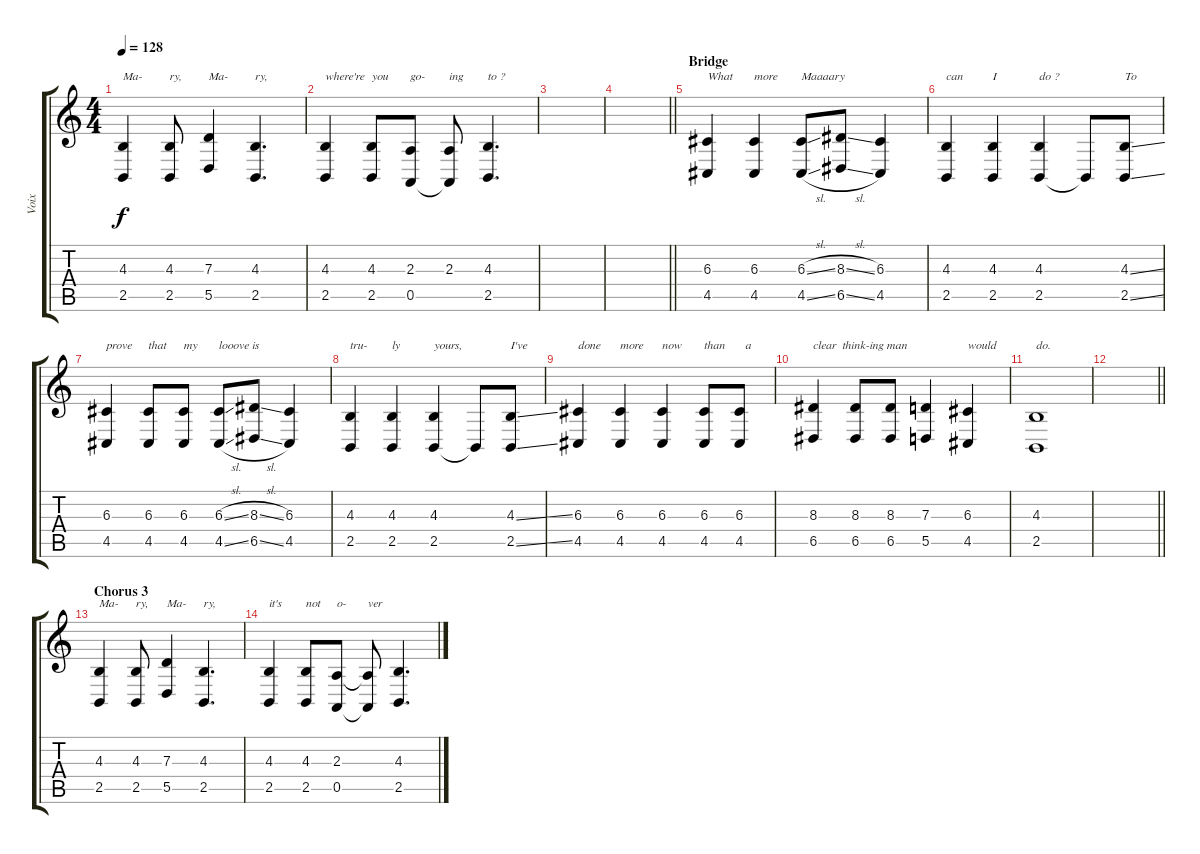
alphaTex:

\track ("Voix" "Voix") {instrument tremolostrings}
\staff {score tabs}
\tuning (E4 B3 G3 D3 A2 E2) {hide}
\ts (4 4)
\tempo 128
\clef g2
\ks c
(4.3 2.5).4{txt "Ma-" dy f} (4.3 2.5).8{txt "ry,"} (7.3 5.5).4{txt "Ma-"} (4.3 2.5).4{d txt "ry,"} |
(4.3 2.5).4{txt "where're"} (4.3 2.5).8{txt "you"} (2.3 0.5).8{txt "go-"} (2.3 0.5{t}).8{txt "ing"} (4.3 2.5).4{d txt "to ?"} |
|
\barLineRight lightlight
|
\section ("" "Bridge")
(6.3 4.5).4{txt "What"} (6.3 4.5).4{txt "more"} (6.3{sl} 4.5{sl}).8{txt "Maaaary"} (8.3{sl} 6.5{sl}).8 (6.3 4.5).4 |
(4.3 2.5).4{txt "can"} (4.3 2.5).4{txt "I"} (4.3 2.5).4{txt "do ?"} 2.5{t}.8 (4.3{ss} 2.5{ss}).8{txt "To"} |
(6.3 4.5).4{txt "prove"} (6.3 4.5).8{txt "that"} (6.3 4.5).8{txt "my"} (6.3{sl} 4.5{sl}).8{txt "looove is"} (8.3{sl} 6.5{sl}).8 (6.3 4.5).4 |
(4.3 2.5).4{txt "tru-"} (4.3 2.5).4{txt "ly"} (4.3 2.5).4{txt "yours,"} 2.5{t}.8 (4.3{ss} 2.5{ss}).8{txt "I've"} |
(6.3 4.5).4{txt "done"} (6.3 4.5).4{txt "more"} (6.3 4.5).4{txt "now"} (6.3 4.5).8{txt "than"} (6.3 4.5).8{txt "  a"} |
(8.3 6.5).4{txt "clear  think-ing man"} (8.3 6.5).8 (8.3 6.5).8 (7.3 5.5).4 (6.3 4.5).4{txt "would"} |
(4.3 2.5).1{txt "do."} |
\barLineRight lightlight
|
\section ("" "Chorus 3")
(4.3 2.5).4{txt "Ma-"} (4.3 2.5).8{txt "ry,"} (7.3 5.5).4{txt "Ma-"} (4.3 2.5).4{d txt "ry,"} |
(4.3 2.5).4{txt "it's"} (4.3 2.5).8{txt "not"} (2.3 0.5).8{txt "o-"} (2.3{t} 0.5{t}).8{txt "ver"} (4.3 2.5).4{d}
